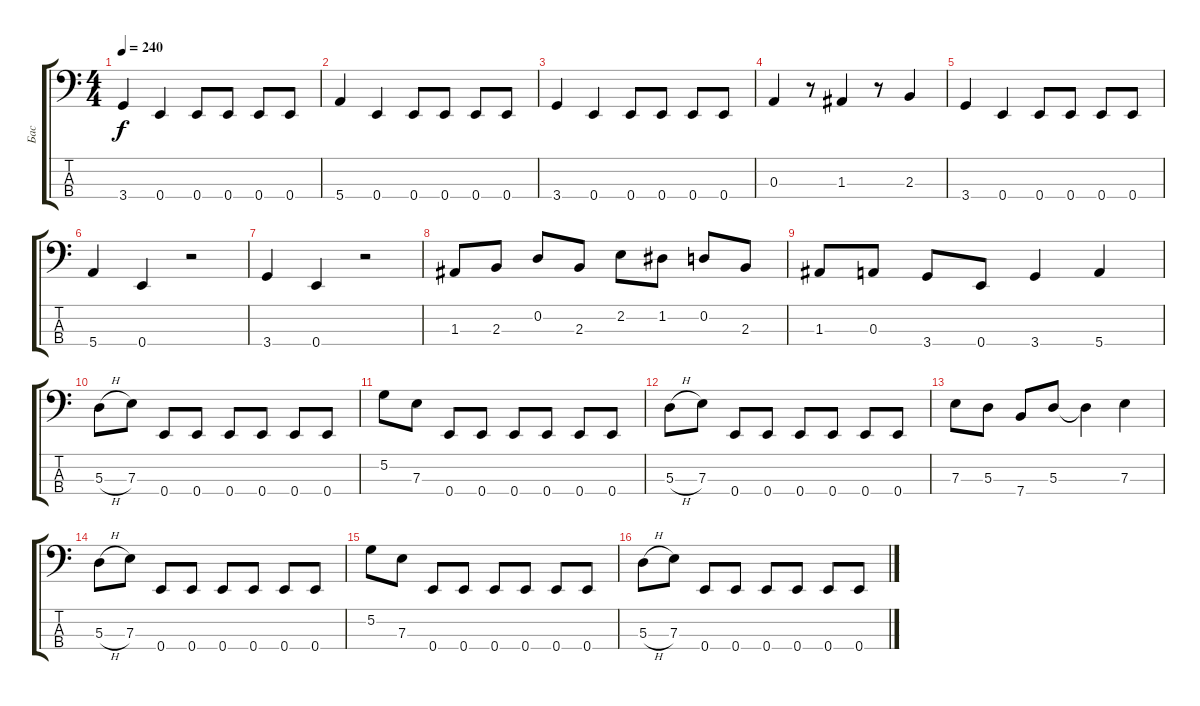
\track ("Бас" "Бас") {instrument electricbassfinger}
\staff {score tabs}
\tuning (G2 D2 A1 E1) {hide}
\ts (4 4)
\tempo 240
\clef f4
\ks c
3.4.4{dy f} 0.4.4 0.4.8 0.4.8 0.4.8 0.4.8 |
5.4.4 0.4.4 0.4.8 0.4.8 0.4.8 0.4.8 |
3.4.4 0.4.4 0.4.8 0.4.8 0.4.8 0.4.8 |
0.3.4 r.8 1.3.4 r.8 2.3.4 |
3.4.4 0.4.4 0.4.8 0.4.8 0.4.8 0.4.8 |
5.4.4 0.4.4 r.2 |
3.4.4 0.4.4 r.2 |
1.3.8 2.3.8 0.2.8 2.3.8 2.2.8 1.2.8 0.2.8 2.3.8 |
1.3.8 0.3.8 3.4.8 0.4.8 3.4.4 5.4.4 |
5.3{h}.8 7.3.8 0.4.8 0.4.8 0.4.8 0.4.8 0.4.8 0.4.8 |
5.2.8 7.3.8 0.4.8 0.4.8 0.4.8 0.4.8 0.4.8 0.4.8 |
5.3{h}.8 7.3.8 0.4.8 0.4.8 0.4.8 0.4.8 0.4.8 0.4.8 |
7.3.8 5.3.8 7.4.8 5.3.8 5.3{t}.4 7.3.4 |
5.3{h}.8 7.3.8 0.4.8 0.4.8 0.4.8 0.4.8 0.4.8 0.4.8 |
5.2.8 7.3.8 0.4.8 0.4.8 0.4.8 0.4.8 0.4.8 0.4.8 |
5.3{h}.8 7.3.8 0.4.8 0.4.8 0.4.8 0.4.8 0.4.8 0.4.8
